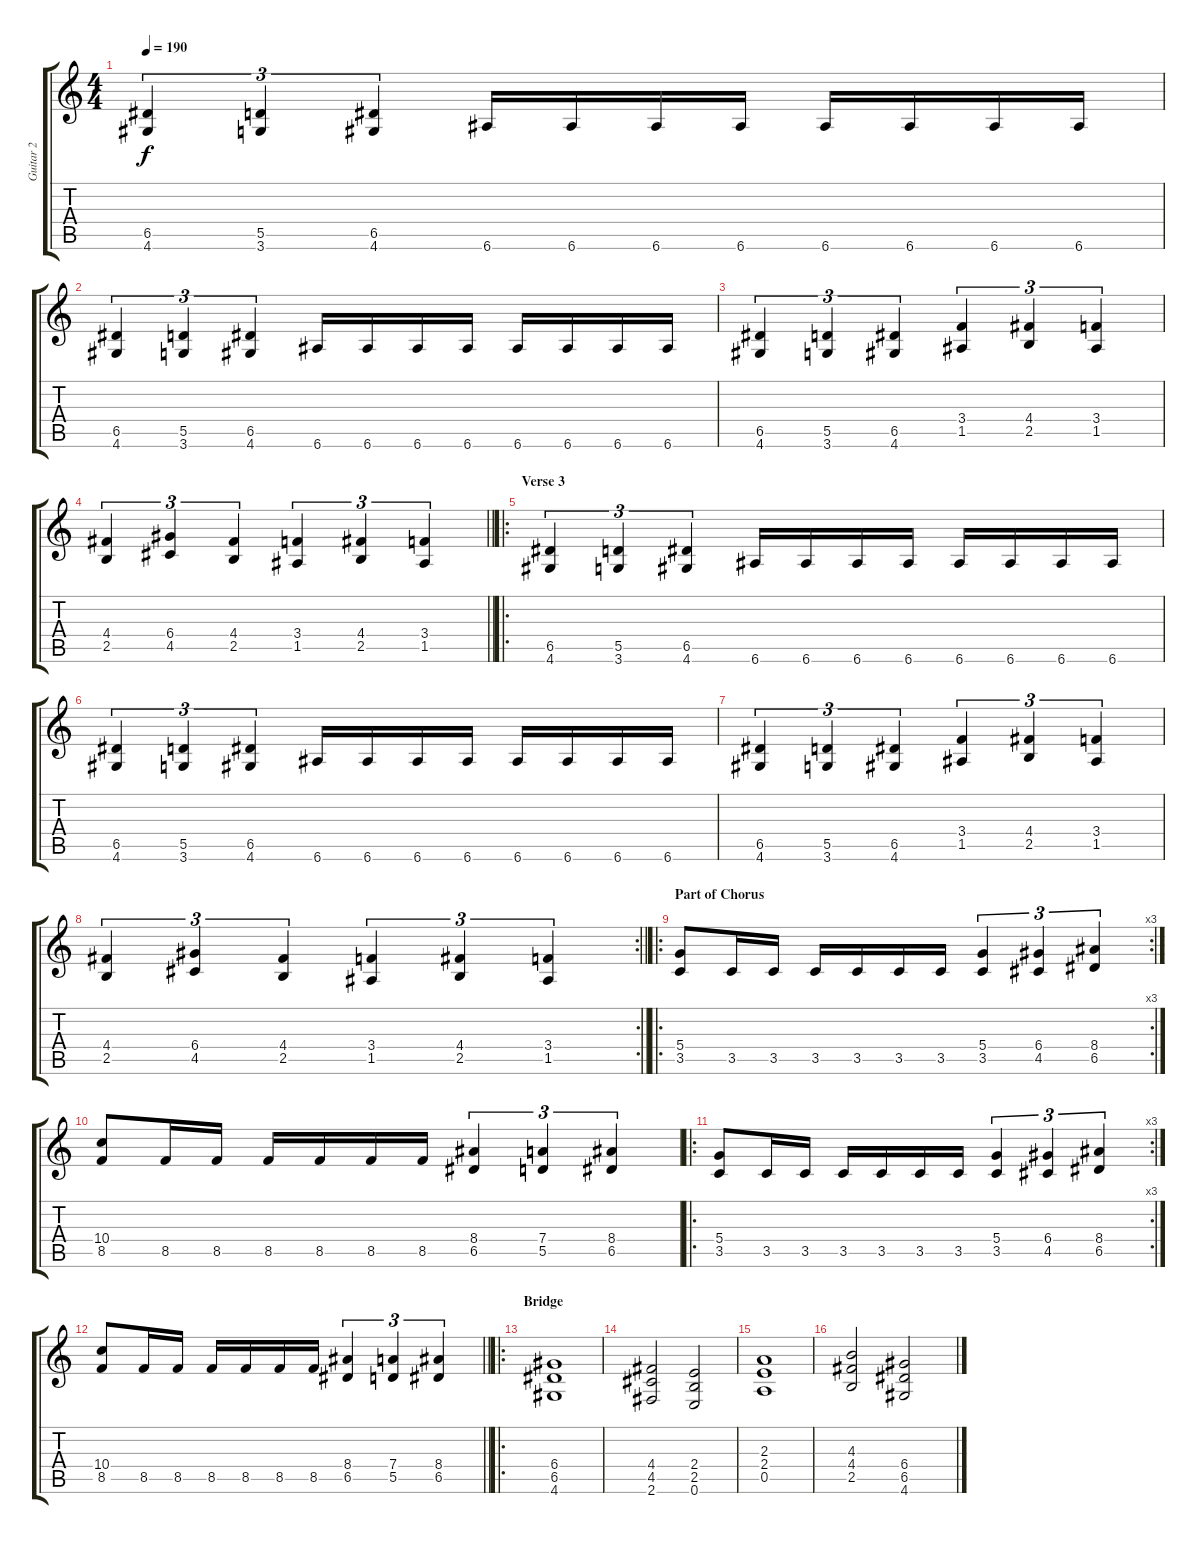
\track ("Guitar 2" "Guitar 2") {instrument distortionguitar}
\staff {score tabs}
\tuning (E4 B3 G3 D3 A2 E2) {hide}
\ts (4 4)
\section ("" "")
\tempo 190
\clef g2
\ks c
(6.5 4.6).4{tu (3 2) dy f} (5.5 3.6).4{tu (3 2)} (6.5 4.6).4{tu (3 2)} 6.6.16 6.6.16 6.6.16 6.6.16 6.6.16 6.6.16 6.6.16 6.6.16 |
(6.5 4.6).4{tu (3 2)} (5.5 3.6).4{tu (3 2)} (6.5 4.6).4{tu (3 2)} 6.6.16 6.6.16 6.6.16 6.6.16 6.6.16 6.6.16 6.6.16 6.6.16 |
(6.5 4.6).4{tu (3 2)} (5.5 3.6).4{tu (3 2)} (6.5 4.6).4{tu (3 2)} (3.4 1.5).4{tu (3 2)} (4.4 2.5).4{tu (3 2)} (3.4 1.5).4{tu (3 2)} |
\barLineRight lightlight
(4.4 2.5).4{tu (3 2)} (6.4 4.5).4{tu (3 2)} (4.4 2.5).4{tu (3 2)} (3.4 1.5).4{tu (3 2)} (4.4 2.5).4{tu (3 2)} (3.4 1.5).4{tu (3 2)} |
\ro
\section ("" "Verse 3")
(6.5 4.6).4{tu (3 2)} (5.5 3.6).4{tu (3 2)} (6.5 4.6).4{tu (3 2)} 6.6.16 6.6.16 6.6.16 6.6.16 6.6.16 6.6.16 6.6.16 6.6.16 |
(6.5 4.6).4{tu (3 2)} (5.5 3.6).4{tu (3 2)} (6.5 4.6).4{tu (3 2)} 6.6.16 6.6.16 6.6.16 6.6.16 6.6.16 6.6.16 6.6.16 6.6.16 |
(6.5 4.6).4{tu (3 2)} (5.5 3.6).4{tu (3 2)} (6.5 4.6).4{tu (3 2)} (3.4 1.5).4{tu (3 2)} (4.4 2.5).4{tu (3 2)} (3.4 1.5).4{tu (3 2)} |
\rc 2
\barLineRight lightlight
(4.4 2.5).4{tu (3 2)} (6.4 4.5).4{tu (3 2)} (4.4 2.5).4{tu (3 2)} (3.4 1.5).4{tu (3 2)} (4.4 2.5).4{tu (3 2)} (3.4 1.5).4{tu (3 2)} |
\ro
\rc 3
\section ("" "Part of Chorus")
(5.4 3.5).8 3.5.16 3.5.16 3.5.16 3.5.16 3.5.16 3.5.16 (5.4 3.5).4{tu (3 2)} (6.4 4.5).4{tu (3 2)} (8.4 6.5).4{tu (3 2)} |
(10.4 8.5).8 8.5.16 8.5.16 8.5.16 8.5.16 8.5.16 8.5.16 (8.4 6.5).4{tu (3 2)} (7.4 5.5).4{tu (3 2)} (8.4 6.5).4{tu (3 2)} |
\ro
\rc 3
(5.4 3.5).8 3.5.16 3.5.16 3.5.16 3.5.16 3.5.16 3.5.16 (5.4 3.5).4{tu (3 2)} (6.4 4.5).4{tu (3 2)} (8.4 6.5).4{tu (3 2)} |
\barLineRight lightlight
(10.4 8.5).8 8.5.16 8.5.16 8.5.16 8.5.16 8.5.16 8.5.16 (8.4 6.5).4{tu (3 2)} (7.4 5.5).4{tu (3 2)} (8.4 6.5).4{tu (3 2)} |
\ro
\section ("" "Bridge")
(6.4 6.5 4.6).1 |
(4.4 4.5 2.6).2 (2.4 2.5 0.6).2 |
(2.3 2.4 0.5).1 |
(4.3 4.4 2.5).2 (6.4 6.5 4.6).2
